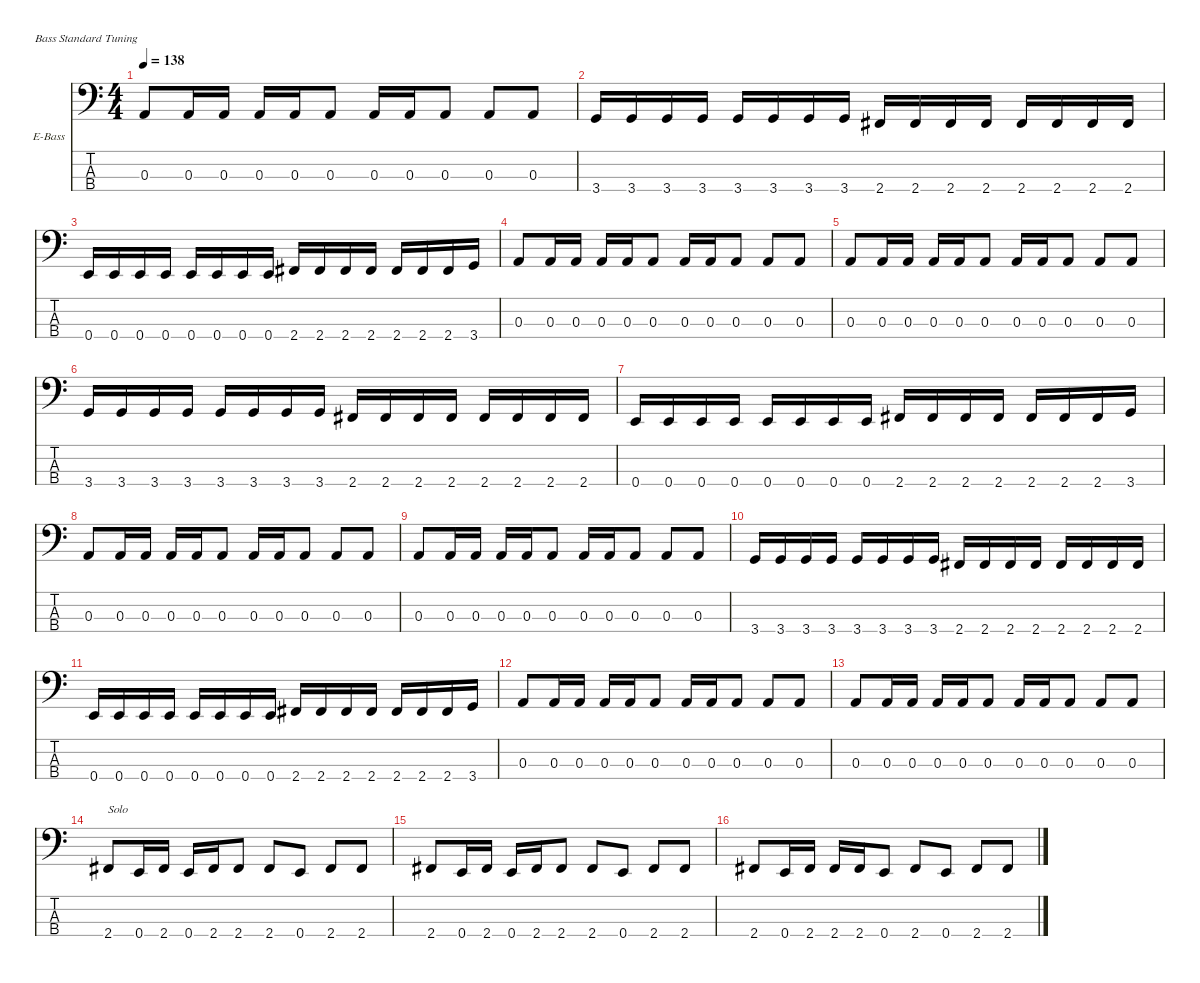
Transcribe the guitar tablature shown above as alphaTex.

\hideDynamics
\bracketExtendMode nobrackets
\firstSystemTrackNameOrientation horizontal
\otherSystemsTrackNameOrientation horizontal
\track ("Joe Satriani" "E-Bass") {instrument electricbassfinger}
\staff {score tabs}
\tuning (G2 D2 A1 E1)
\ts (4 4)
\tempo 138
\clef f4
\ks c
0.3.8{dy f beam Up} 0.3.16{beam Up} 0.3.16{beam Up} 0.3.16{beam Up} 0.3.16{beam Up} 0.3.8{beam Up} 0.3.16{beam Up} 0.3.16{beam Up} 0.3.8{beam Up} 0.3.8{beam Up} 0.3.8{beam Up} |
3.4.16{beam Up} 3.4.16{beam Up} 3.4.16{beam Up} 3.4.16{beam Up} 3.4.16{beam Up} 3.4.16{beam Up} 3.4.16{beam Up} 3.4.16{beam Up} 2.4{acc #}.16{beam Up} 2.4{acc #}.16{beam Up} 2.4{acc #}.16{beam Up} 2.4{acc #}.16{beam Up} 2.4{acc #}.16{beam Up} 2.4{acc #}.16{beam Up} 2.4{acc #}.16{beam Up} 2.4{acc #}.16{beam Up} |
0.4.16{beam Up} 0.4.16{beam Up} 0.4.16{beam Up} 0.4.16{beam Up} 0.4.16{beam Up} 0.4.16{beam Up} 0.4.16{beam Up} 0.4.16{beam Up} 2.4{acc #}.16{beam Up} 2.4{acc #}.16{beam Up} 2.4{acc #}.16{beam Up} 2.4{acc #}.16{beam Up} 2.4{acc #}.16{beam Up} 2.4{acc #}.16{beam Up} 2.4{acc #}.16{beam Up} 3.4.16{beam Up} |
0.3.8{beam Up} 0.3.16{beam Up} 0.3.16{beam Up} 0.3.16{beam Up} 0.3.16{beam Up} 0.3.8{beam Up} 0.3.16{beam Up} 0.3.16{beam Up} 0.3.8{beam Up} 0.3.8{beam Up} 0.3.8{beam Up} |
0.3.8{beam Up} 0.3.16{beam Up} 0.3.16{beam Up} 0.3.16{beam Up} 0.3.16{beam Up} 0.3.8{beam Up} 0.3.16{beam Up} 0.3.16{beam Up} 0.3.8{beam Up} 0.3.8{beam Up} 0.3.8{beam Up} |
3.4.16{beam Up} 3.4.16{beam Up} 3.4.16{beam Up} 3.4.16{beam Up} 3.4.16{beam Up} 3.4.16{beam Up} 3.4.16{beam Up} 3.4.16{beam Up} 2.4{acc #}.16{beam Up} 2.4{acc #}.16{beam Up} 2.4{acc #}.16{beam Up} 2.4{acc #}.16{beam Up} 2.4{acc #}.16{beam Up} 2.4{acc #}.16{beam Up} 2.4{acc #}.16{beam Up} 2.4{acc #}.16{beam Up} |
0.4.16{beam Up} 0.4.16{beam Up} 0.4.16{beam Up} 0.4.16{beam Up} 0.4.16{beam Up} 0.4.16{beam Up} 0.4.16{beam Up} 0.4.16{beam Up} 2.4{acc #}.16{beam Up} 2.4{acc #}.16{beam Up} 2.4{acc #}.16{beam Up} 2.4{acc #}.16{beam Up} 2.4{acc #}.16{beam Up} 2.4{acc #}.16{beam Up} 2.4{acc #}.16{beam Up} 3.4.16{beam Up} |
0.3.8{beam Up} 0.3.16{beam Up} 0.3.16{beam Up} 0.3.16{beam Up} 0.3.16{beam Up} 0.3.8{beam Up} 0.3.16{beam Up} 0.3.16{beam Up} 0.3.8{beam Up} 0.3.8{beam Up} 0.3.8{beam Up} |
0.3.8{beam Up} 0.3.16{beam Up} 0.3.16{beam Up} 0.3.16{beam Up} 0.3.16{beam Up} 0.3.8{beam Up} 0.3.16{beam Up} 0.3.16{beam Up} 0.3.8{beam Up} 0.3.8{beam Up} 0.3.8{beam Up} |
3.4.16{beam Up} 3.4.16{beam Up} 3.4.16{beam Up} 3.4.16{beam Up} 3.4.16{beam Up} 3.4.16{beam Up} 3.4.16{beam Up} 3.4.16{beam Up} 2.4{acc #}.16{beam Up} 2.4{acc #}.16{beam Up} 2.4{acc #}.16{beam Up} 2.4{acc #}.16{beam Up} 2.4{acc #}.16{beam Up} 2.4{acc #}.16{beam Up} 2.4{acc #}.16{beam Up} 2.4{acc #}.16{beam Up} |
0.4.16{beam Up} 0.4.16{beam Up} 0.4.16{beam Up} 0.4.16{beam Up} 0.4.16{beam Up} 0.4.16{beam Up} 0.4.16{beam Up} 0.4.16{beam Up} 2.4{acc #}.16{beam Up} 2.4{acc #}.16{beam Up} 2.4{acc #}.16{beam Up} 2.4{acc #}.16{beam Up} 2.4{acc #}.16{beam Up} 2.4{acc #}.16{beam Up} 2.4{acc #}.16{beam Up} 3.4.16{beam Up} |
0.3.8{beam Up} 0.3.16{beam Up} 0.3.16{beam Up} 0.3.16{beam Up} 0.3.16{beam Up} 0.3.8{beam Up} 0.3.16{beam Up} 0.3.16{beam Up} 0.3.8{beam Up} 0.3.8{beam Up} 0.3.8{beam Up} |
0.3.8{beam Up} 0.3.16{beam Up} 0.3.16{beam Up} 0.3.16{beam Up} 0.3.16{beam Up} 0.3.8{beam Up} 0.3.16{beam Up} 0.3.16{beam Up} 0.3.8{beam Up} 0.3.8{beam Up} 0.3.8{beam Up} |
2.4{acc #}.8{txt "Solo" beam Up} 0.4.16{beam Up} 2.4{acc #}.16{beam Up} 0.4.16{beam Up} 2.4{acc #}.16{beam Up} 2.4{acc #}.8{beam Up} 2.4{acc #}.8{beam Up} 0.4.8{beam Up} 2.4{acc #}.8{beam Up} 2.4{acc #}.8{beam Up} |
2.4{acc #}.8{beam Up} 0.4.16{beam Up} 2.4{acc #}.16{beam Up} 0.4.16{beam Up} 2.4{acc #}.16{beam Up} 2.4{acc #}.8{beam Up} 2.4{acc #}.8{beam Up} 0.4.8{beam Up} 2.4{acc #}.8{beam Up} 2.4{acc #}.8{beam Up} |
2.4{acc #}.8{beam Up} 0.4.16{beam Up} 2.4{acc #}.16{beam Up} 2.4{acc #}.16{beam Up} 2.4{acc #}.16{beam Up} 0.4.8{beam Up} 2.4{acc #}.8{beam Up} 0.4.8{beam Up} 2.4{acc #}.8{beam Up} 2.4{acc #}.8{beam Up}
